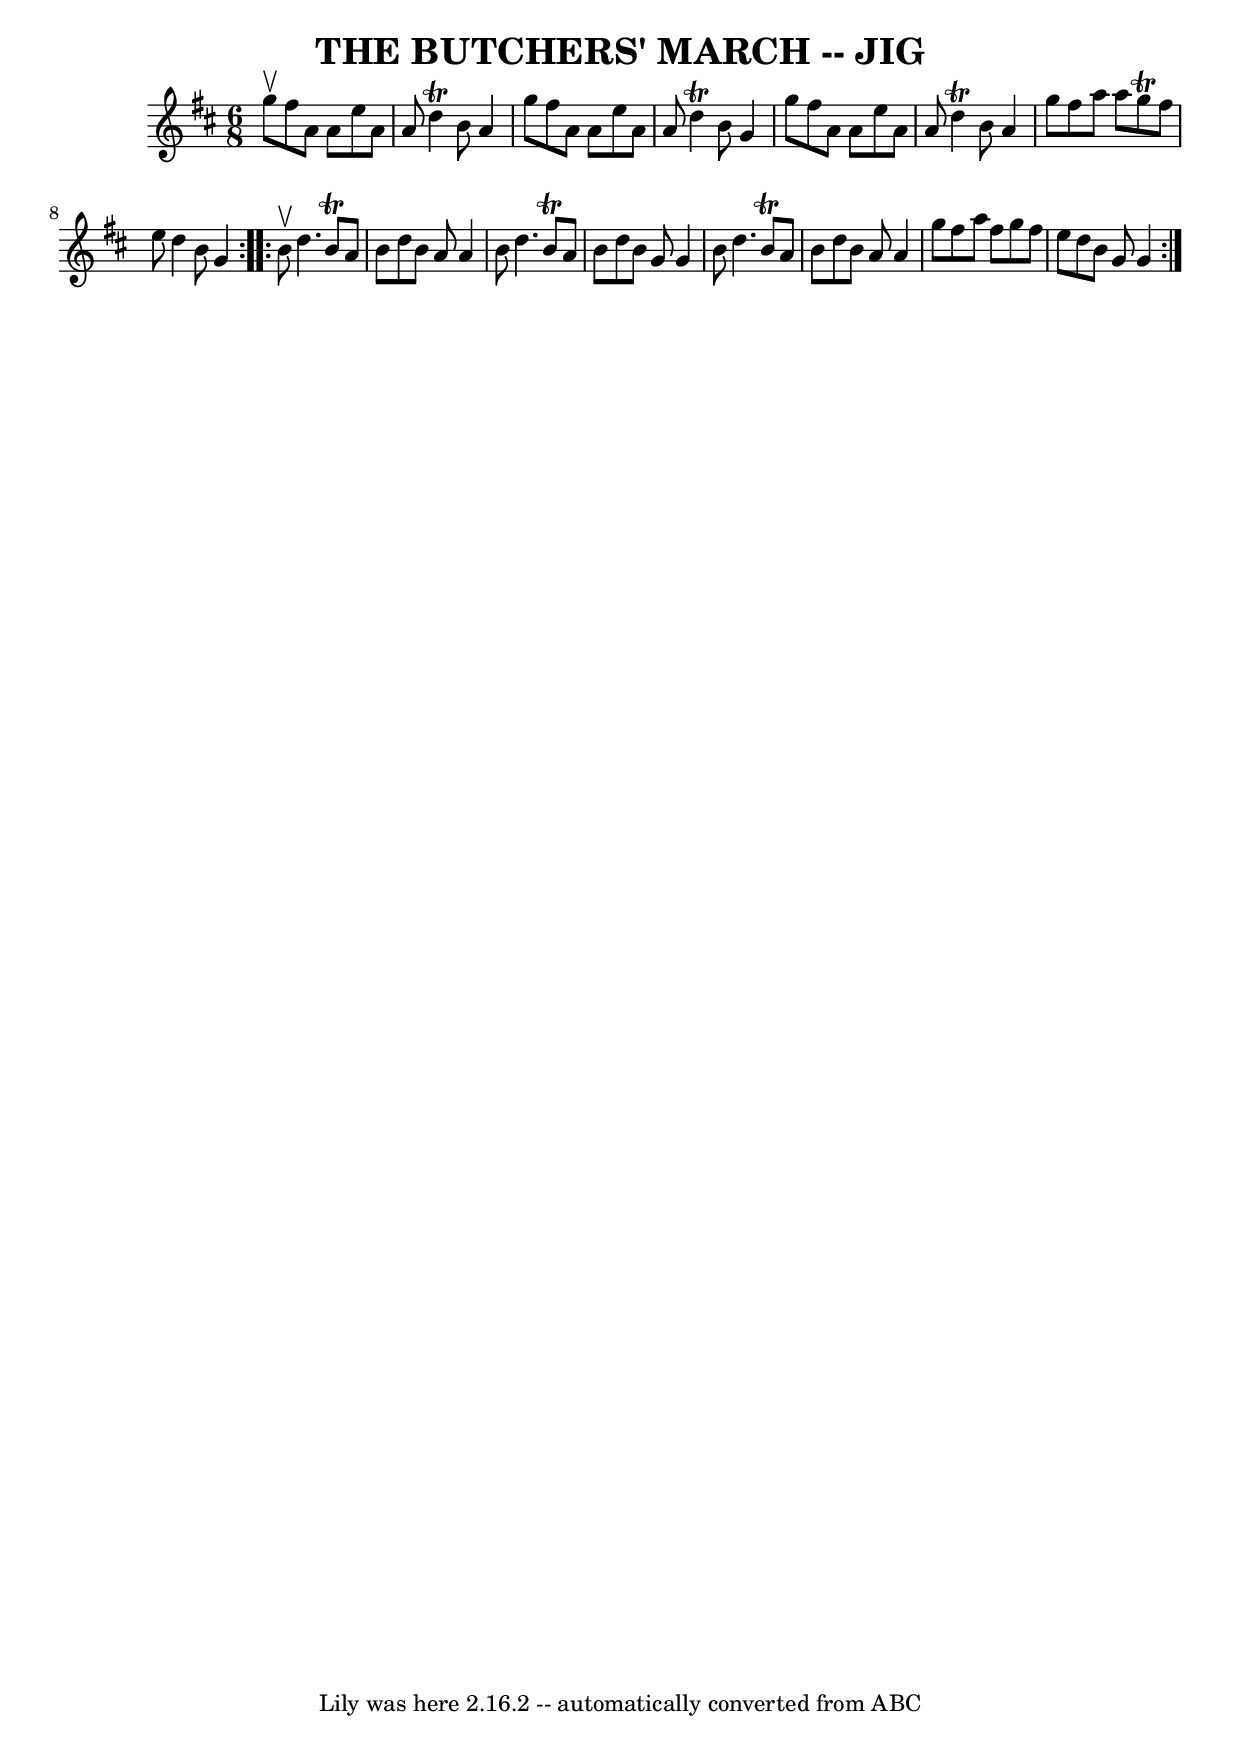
\version "2.16.2"
\include "Mammoth.ily"
\header {
  %% book = "Ryan's Mammoth Collection of Fiddle Tunes"
  crossRefNumber = "1"
  footnotes = ""
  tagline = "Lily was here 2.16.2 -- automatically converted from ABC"
  title = "THE BUTCHERS' MARCH -- JIG"

}
voicedefault =  {



  \repeat volta 2 {

    \time 6/8 
    \key d \major     g''8^\upbow        |
    fis''8 a'8 a'8         e''8 a'8 a'8     |
    d''4^\trill b'8 a'4 g''8    |
         fis''8 a'8 a'8 e''8 a'8 a'8     |
    d''4^\trill b'8         g'4 g''8         |
    fis''8 a'8 a'8 e''8 a'8 a'8     |
    d''4^\trill b'8 a'4 g''8    |
    fis''8 a''8         a''8 g''8^\trill fis''8 e''8     |
    d''4 b'8 g'4    
  }     

  \repeat volta 2 {     b'8^\upbow        |
    d''4. b'8^\trill a'8         b'8     |
    d''8 b'8 a'8 a'4 b'8    |
    d''4. b'8^\trill a'8 b'8    |
    d''8 b'8 g'8 g'4 b'8         |
    d''4. b'8^\trill a'8 b'8    |
    d''8 b'8 a'8        a'4 g''8     |
    fis''8 a''8 fis''8 g''8 fis''8 e''8    |
    d''8 b'8 g'8 g'4    
  }   

}

\score{
  <<

    \context Staff="default"
    {
      \voicedefault 
      
    }

  >>
  \layout {
    
  }
  \midi {
  }

}
